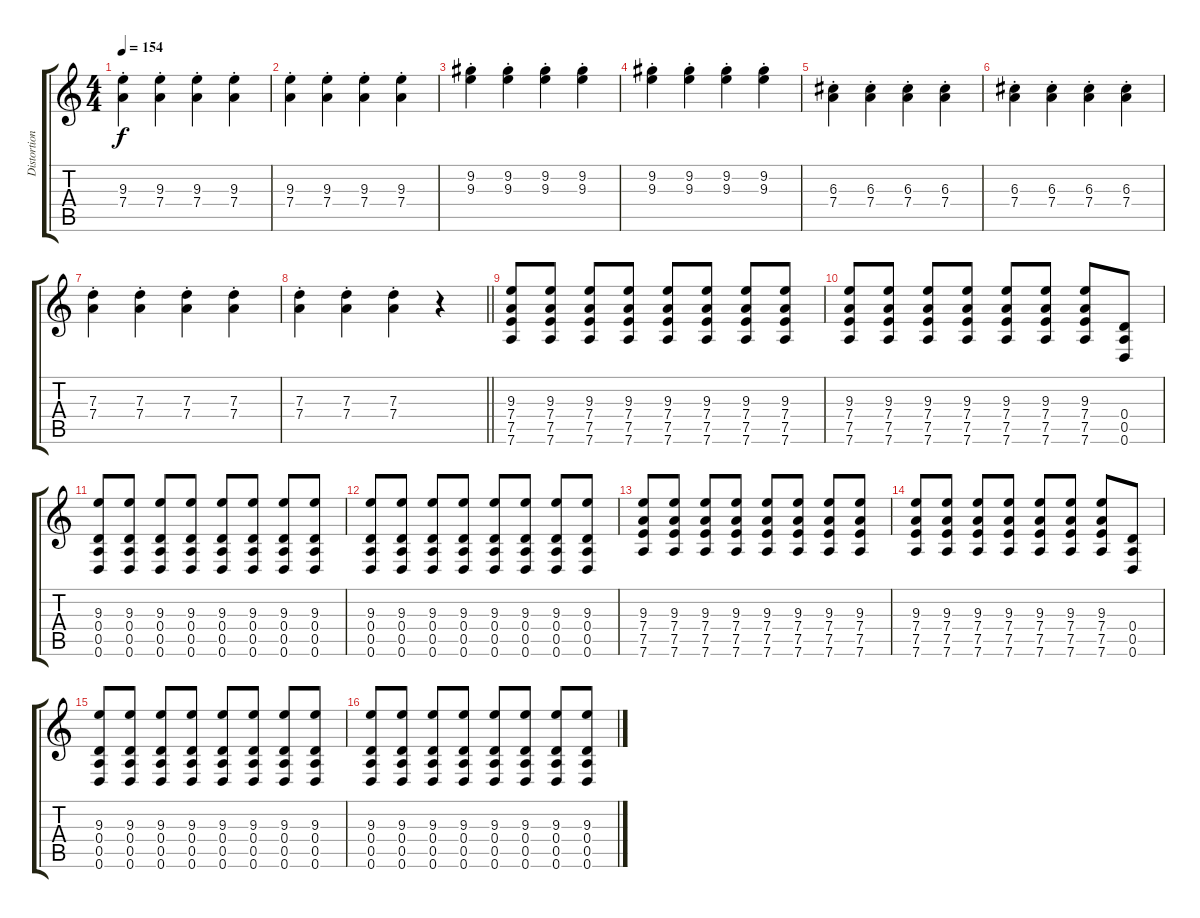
\track ("Distortion Guitar" "Distortion") {instrument overdrivenguitar}
\staff {score tabs}
\tuning (E4 B3 G3 D3 A2 D2) {hide}
\ts (4 4)
\tempo 154
\clef g2
\ks c
(9.3{st} 7.4{st}).4{dy f} (9.3{st} 7.4{st}).4 (9.3{st} 7.4{st}).4 (9.3{st} 7.4{st}).4 |
(9.3{st} 7.4{st}).4 (9.3{st} 7.4{st}).4 (9.3{st} 7.4{st}).4 (9.3{st} 7.4{st}).4 |
(9.2{st} 9.3{st}).4 (9.2{st} 9.3{st}).4 (9.2{st} 9.3{st}).4 (9.2{st} 9.3{st}).4 |
(9.2{st} 9.3{st}).4 (9.2{st} 9.3{st}).4 (9.2{st} 9.3{st}).4 (9.2{st} 9.3{st}).4 |
(6.3{st} 7.4{st}).4 (6.3{st} 7.4{st}).4 (6.3{st} 7.4{st}).4 (6.3{st} 7.4{st}).4 |
(6.3{st} 7.4{st}).4 (6.3{st} 7.4{st}).4 (6.3{st} 7.4{st}).4 (6.3{st} 7.4{st}).4 |
(7.3{st} 7.4{st}).4 (7.3{st} 7.4{st}).4 (7.3{st} 7.4{st}).4 (7.3{st} 7.4{st}).4 |
\barLineRight lightlight
(7.3{st} 7.4{st}).4 (7.3{st} 7.4{st}).4 (7.3{st} 7.4{st}).4 r.4 |
(9.3 7.4 7.5 7.6).8 (9.3 7.4 7.5 7.6).8 (9.3 7.4 7.5 7.6).8 (9.3 7.4 7.5 7.6).8 (9.3 7.4 7.5 7.6).8 (9.3 7.4 7.5 7.6).8 (9.3 7.4 7.5 7.6).8 (9.3 7.4 7.5 7.6).8 |
(9.3 7.4 7.5 7.6).8 (9.3 7.4 7.5 7.6).8 (9.3 7.4 7.5 7.6).8 (9.3 7.4 7.5 7.6).8 (9.3 7.4 7.5 7.6).8 (9.3 7.4 7.5 7.6).8 (9.3 7.4 7.5 7.6).8 (0.4 0.5 0.6).8 |
(9.3 0.4 0.5 0.6).8 (9.3 0.4 0.5 0.6).8 (9.3 0.4 0.5 0.6).8 (9.3 0.4 0.5 0.6).8 (9.3 0.4 0.5 0.6).8 (9.3 0.4 0.5 0.6).8 (9.3 0.4 0.5 0.6).8 (9.3 0.4 0.5 0.6).8 |
(9.3 0.4 0.5 0.6).8 (9.3 0.4 0.5 0.6).8 (9.3 0.4 0.5 0.6).8 (9.3 0.4 0.5 0.6).8 (9.3 0.4 0.5 0.6).8 (9.3 0.4 0.5 0.6).8 (9.3 0.4 0.5 0.6).8 (9.3 0.4 0.5 0.6).8 |
(9.3 7.4 7.5 7.6).8 (9.3 7.4 7.5 7.6).8 (9.3 7.4 7.5 7.6).8 (9.3 7.4 7.5 7.6).8 (9.3 7.4 7.5 7.6).8 (9.3 7.4 7.5 7.6).8 (9.3 7.4 7.5 7.6).8 (9.3 7.4 7.5 7.6).8 |
(9.3 7.4 7.5 7.6).8 (9.3 7.4 7.5 7.6).8 (9.3 7.4 7.5 7.6).8 (9.3 7.4 7.5 7.6).8 (9.3 7.4 7.5 7.6).8 (9.3 7.4 7.5 7.6).8 (9.3 7.4 7.5 7.6).8 (0.4 0.5 0.6).8 |
(9.3 0.4 0.5 0.6).8 (9.3 0.4 0.5 0.6).8 (9.3 0.4 0.5 0.6).8 (9.3 0.4 0.5 0.6).8 (9.3 0.4 0.5 0.6).8 (9.3 0.4 0.5 0.6).8 (9.3 0.4 0.5 0.6).8 (9.3 0.4 0.5 0.6).8 |
(9.3 0.4 0.5 0.6).8 (9.3 0.4 0.5 0.6).8 (9.3 0.4 0.5 0.6).8 (9.3 0.4 0.5 0.6).8 (9.3 0.4 0.5 0.6).8 (9.3 0.4 0.5 0.6).8 (9.3 0.4 0.5 0.6).8 (9.3 0.4 0.5 0.6).8
